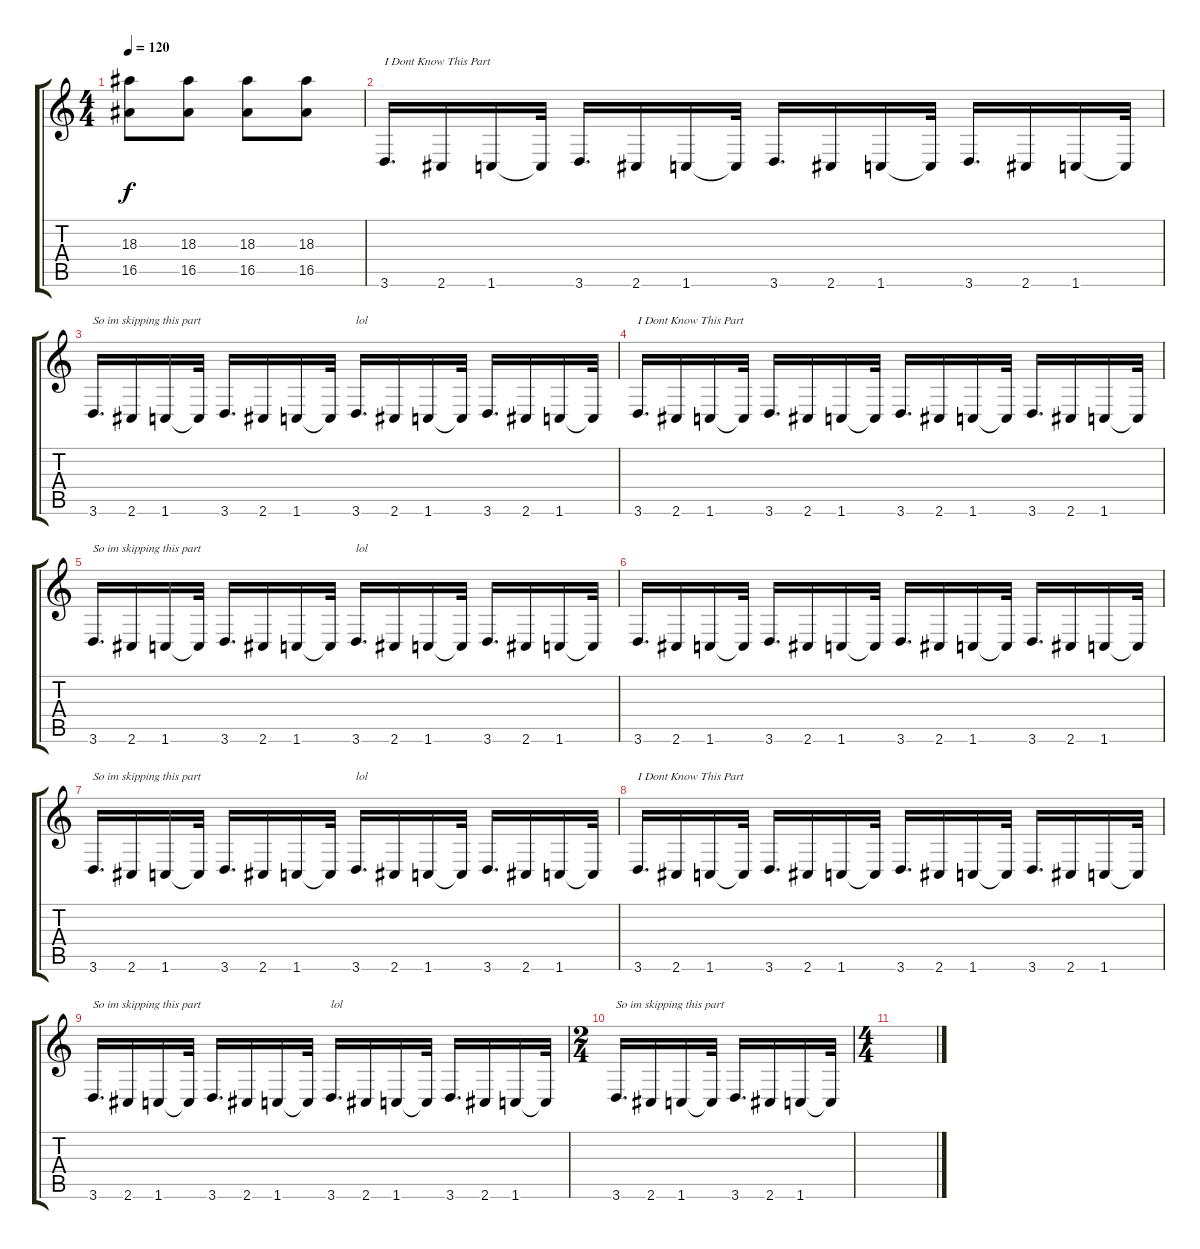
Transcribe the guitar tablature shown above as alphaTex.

\track ("  " "  ") {instrument overdrivenguitar}
\staff {score tabs}
\tuning (Db4 Ab3 E3 B2 Gb2 B1) {hide}
\ts (4 4)
\tempo 120
\clef g2
\ks c
(18.3 16.5).8{dy f} (18.3 16.5).8 (18.3 16.5).8 (18.3 16.5).8 |
3.6.16{d txt "I Dont Know This Part"} 2.6.16 1.6.16 1.6{t}.32 3.6.16{d} 2.6.16 1.6.16 1.6{t}.32 3.6.16{d} 2.6.16 1.6.16 1.6{t}.32 3.6.16{d} 2.6.16 1.6.16 1.6{t}.32 |
3.6.16{d txt "So im skipping this part"} 2.6.16 1.6.16 1.6{t}.32 3.6.16{d} 2.6.16 1.6.16 1.6{t}.32 3.6.16{d txt "lol"} 2.6.16 1.6.16 1.6{t}.32 3.6.16{d} 2.6.16 1.6.16 1.6{t}.32 |
3.6.16{d txt "I Dont Know This Part"} 2.6.16 1.6.16 1.6{t}.32 3.6.16{d} 2.6.16 1.6.16 1.6{t}.32 3.6.16{d} 2.6.16 1.6.16 1.6{t}.32 3.6.16{d} 2.6.16 1.6.16 1.6{t}.32 |
3.6.16{d txt "So im skipping this part"} 2.6.16 1.6.16 1.6{t}.32 3.6.16{d} 2.6.16 1.6.16 1.6{t}.32 3.6.16{d txt "lol"} 2.6.16 1.6.16 1.6{t}.32 3.6.16{d} 2.6.16 1.6.16 1.6{t}.32 |
3.6.16{d} 2.6.16 1.6.16 1.6{t}.32 3.6.16{d} 2.6.16 1.6.16 1.6{t}.32 3.6.16{d} 2.6.16 1.6.16 1.6{t}.32 3.6.16{d} 2.6.16 1.6.16 1.6{t}.32 |
3.6.16{d txt "So im skipping this part"} 2.6.16 1.6.16 1.6{t}.32 3.6.16{d} 2.6.16 1.6.16 1.6{t}.32 3.6.16{d txt "lol"} 2.6.16 1.6.16 1.6{t}.32 3.6.16{d} 2.6.16 1.6.16 1.6{t}.32 |
3.6.16{d txt "I Dont Know This Part"} 2.6.16 1.6.16 1.6{t}.32 3.6.16{d} 2.6.16 1.6.16 1.6{t}.32 3.6.16{d} 2.6.16 1.6.16 1.6{t}.32 3.6.16{d} 2.6.16 1.6.16 1.6{t}.32 |
3.6.16{d txt "So im skipping this part"} 2.6.16 1.6.16 1.6{t}.32 3.6.16{d} 2.6.16 1.6.16 1.6{t}.32 3.6.16{d txt "lol"} 2.6.16 1.6.16 1.6{t}.32 3.6.16{d} 2.6.16 1.6.16 1.6{t}.32 |
\ts (2 4)
3.6.16{d txt "So im skipping this part"} 2.6.16 1.6.16 1.6{t}.32 3.6.16{d} 2.6.16 1.6.16 1.6{t}.32 |
\ts (4 4)
